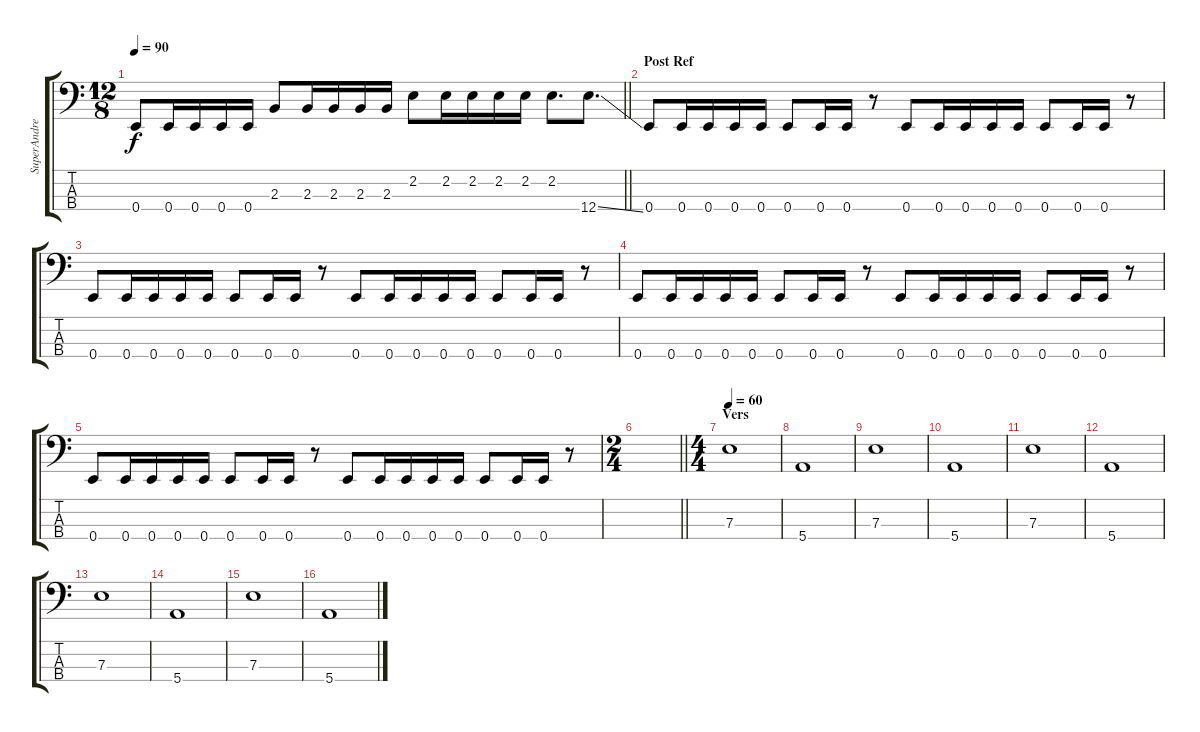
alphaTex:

\track ("SuperAndreas" "SuperAndre") {instrument electricbassfinger}
\staff {score tabs}
\tuning (G2 D2 A1 E1) {hide}
\ts (12 8)
\tempo 90
\clef f4
\barLineRight lightlight
\ks c
0.4.8{dy f} 0.4.16 0.4.16 0.4.16 0.4.16 2.3.8 2.3.16 2.3.16 2.3.16 2.3.16 2.2.8 2.2.16 2.2.16 2.2.16 2.2.16 2.2.8{d} 12.4{ss}.8{d} |
\section ("" "Post Ref")
0.4.8 0.4.16 0.4.16 0.4.16 0.4.16 0.4.8 0.4.16 0.4.16 r.8 0.4.8 0.4.16 0.4.16 0.4.16 0.4.16 0.4.8 0.4.16 0.4.16 r.8 |
0.4.8 0.4.16 0.4.16 0.4.16 0.4.16 0.4.8 0.4.16 0.4.16 r.8 0.4.8 0.4.16 0.4.16 0.4.16 0.4.16 0.4.8 0.4.16 0.4.16 r.8 |
0.4.8 0.4.16 0.4.16 0.4.16 0.4.16 0.4.8 0.4.16 0.4.16 r.8 0.4.8 0.4.16 0.4.16 0.4.16 0.4.16 0.4.8 0.4.16 0.4.16 r.8 |
0.4.8 0.4.16 0.4.16 0.4.16 0.4.16 0.4.8 0.4.16 0.4.16 r.8 0.4.8 0.4.16 0.4.16 0.4.16 0.4.16 0.4.8 0.4.16 0.4.16 r.8 |
\ts (2 4)
\barLineRight lightlight
|
\ts (4 4)
\section ("" "Vers")
\tempo 60
7.3.1 |
5.4.1 |
7.3.1 |
5.4.1 |
7.3.1 |
5.4.1 |
7.3.1 |
5.4.1 |
7.3.1 |
5.4.1
